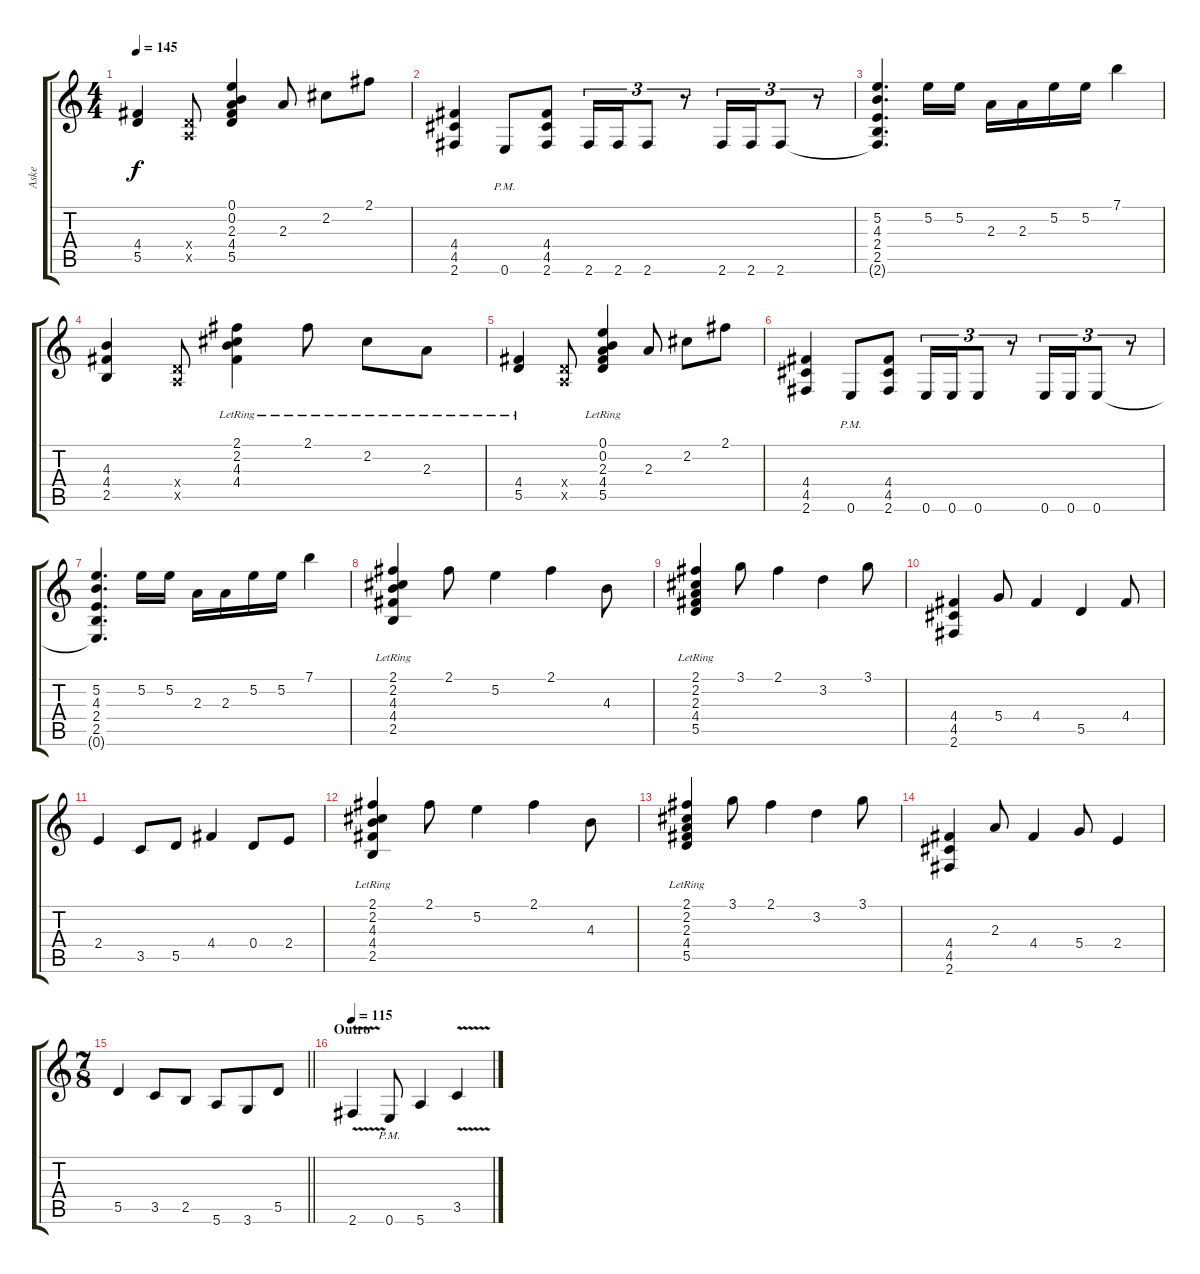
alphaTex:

\track ("Aske" "Aske") {mute instrument acousticguitarsteel}
\staff {score tabs}
\tuning (E4 B3 G3 D3 A2 E2) {hide}
\ts (4 4)
\tempo 145
\clef g2
\ks c
(4.4 5.5).4{dy f} (0.4{x} 0.5{x}).8 (0.1 0.2 2.3 4.4 5.5).4 2.3.8 2.2.8 2.1.8 |
(4.4 4.5 2.6).4 0.6{pm}.8 (4.4 4.5 2.6).8 2.6.16{tu (3 2)} 2.6.16{tu (3 2)} 2.6.8{tu (3 2)} r.8{tu (3 2)} 2.6.16{tu (3 2)} 2.6.16{tu (3 2)} 2.6.8{tu (3 2)} r.8{tu (3 2)} |
(5.2 4.3 2.4 2.5 2.6{t}).4{d} 5.2.16 5.2.16 2.3.16 2.3.16 5.2.16 5.2.16 7.1.4 |
(4.3 4.4 2.5).4{instrument distortionguitar} (0.4{x} 0.5{x}).8 (2.1 2.2 4.3 4.4{lr}).4 2.1{lr}.8 2.2{lr}.8 2.3{lr}.8 |
(4.4 5.5{lr}).4 (0.4{x} 0.5{x}).8 (0.1{lr} 0.2{lr} 2.3{lr} 4.4{lr} 5.5{lr}).4 2.3.8 2.2.8 2.1.8 |
(4.4 4.5 2.6).4 0.6{pm}.8 (4.4 4.5 2.6).8 0.6.16{tu (3 2)} 0.6.16{tu (3 2)} 0.6.8{tu (3 2)} r.8{tu (3 2)} 0.6.16{tu (3 2)} 0.6.16{tu (3 2)} 0.6.8{tu (3 2)} r.8{tu (3 2)} |
(5.2 4.3 2.4 2.5 0.6{t}).4{d} 5.2.16 5.2.16 2.3.16 2.3.16 5.2.16 5.2.16 7.1.4 |
(2.1 2.2{lr} 4.3 4.4 2.5).4{instrument distortionguitar} 2.1.8 5.2.4 2.1.4 4.3.8 |
(2.1{lr} 2.2{lr} 2.3{lr} 4.4{lr} 5.5{lr}).4 3.1.8 2.1.4 3.2.4 3.1.8 |
(4.4 4.5 2.6).4 5.4.8 4.4.4 5.5.4 4.4.8 |
2.4.4 3.5.8 5.5.8 4.4.4 0.4.8 2.4.8 |
(2.1 2.2{lr} 4.3 4.4 2.5).4{instrument distortionguitar} 2.1.8 5.2.4 2.1.4 4.3.8 |
(2.1{lr} 2.2{lr} 2.3{lr} 4.4{lr} 5.5{lr}).4 3.1.8 2.1.4 3.2.4 3.1.8 |
(4.4 4.5 2.6).4 2.3.8 4.4.4 5.4.8 2.4.4 |
\ts (7 8)
\barLineRight lightlight
5.5.4 3.5.8 2.5.8 5.6.8 3.6.8 5.5.8 |
\section ("" "Outro")
\tempo 115
2.6{v}.4 0.6{pm}.8 5.6.4 3.5{v}.4
